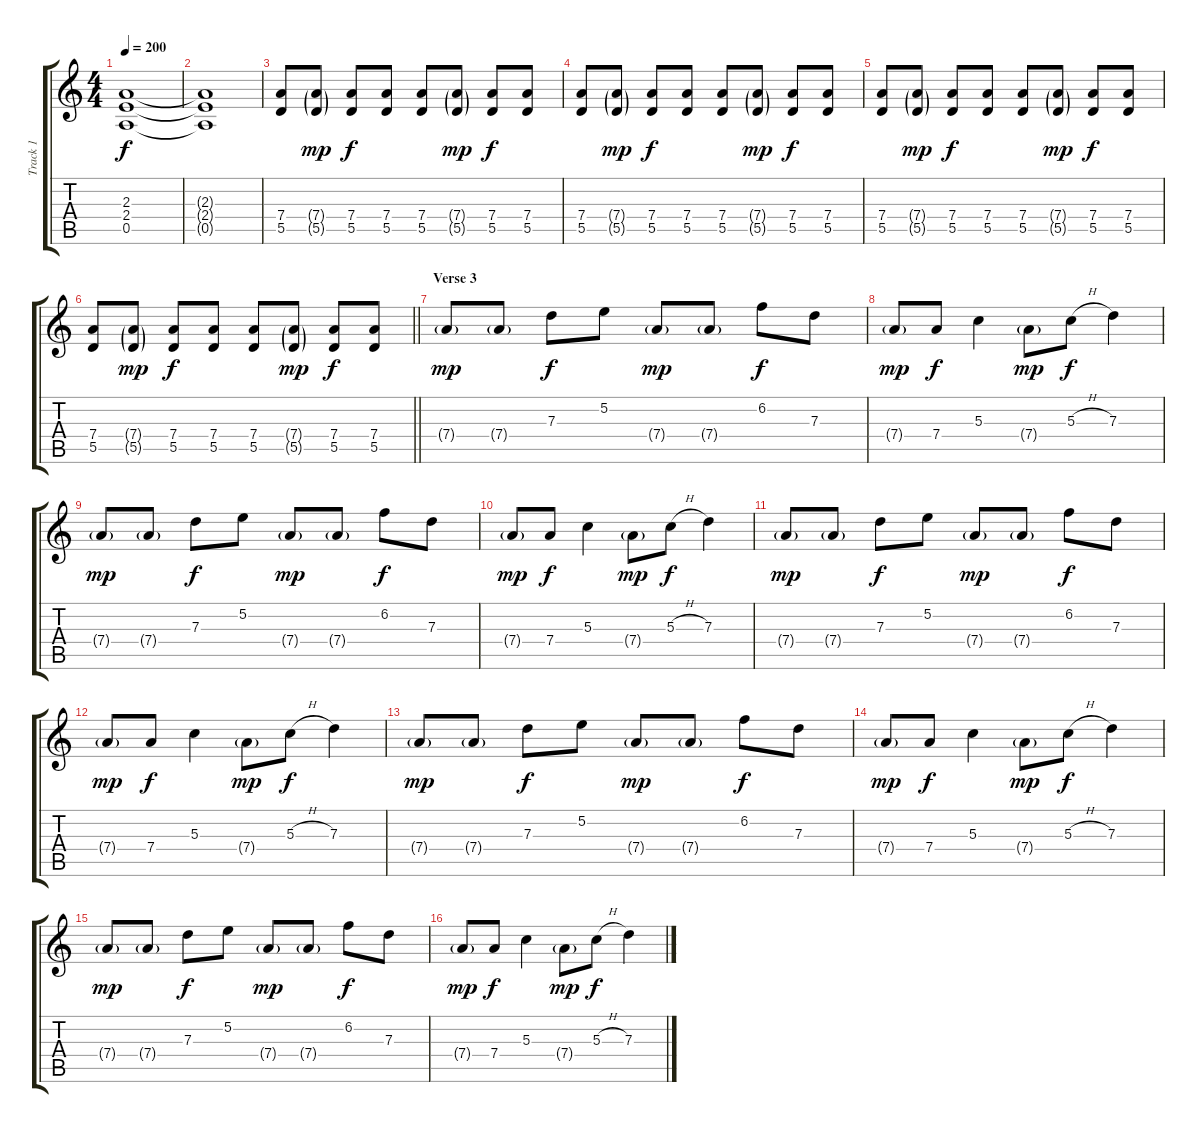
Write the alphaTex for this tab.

\track ("Track 1" "Track 1") {instrument distortionguitar}
\staff {score tabs}
\tuning (E4 B3 G3 D3 A2 E2) {hide}
\ts (4 4)
\tempo 200
\clef g2
\ks c
(2.3{t} 2.4{t} 0.5{t}).1{dy f} |
(2.3{t} 2.4{t} 0.5{t}).1 |
(7.4 5.5).8 (7.4{g} 5.5{g}).8{dy mp} (7.4 5.5).8{dy f} (7.4 5.5).8 (7.4 5.5).8 (7.4{g} 5.5{g}).8{dy mp} (7.4 5.5).8{dy f} (7.4 5.5).8 |
(7.4 5.5).8 (7.4{g} 5.5{g}).8{dy mp} (7.4 5.5).8{dy f} (7.4 5.5).8 (7.4 5.5).8 (7.4{g} 5.5{g}).8{dy mp} (7.4 5.5).8{dy f} (7.4 5.5).8 |
(7.4 5.5).8 (7.4{g} 5.5{g}).8{dy mp} (7.4 5.5).8{dy f} (7.4 5.5).8 (7.4 5.5).8 (7.4{g} 5.5{g}).8{dy mp} (7.4 5.5).8{dy f} (7.4 5.5).8 |
\barLineRight lightlight
(7.4 5.5).8 (7.4{g} 5.5{g}).8{dy mp} (7.4 5.5).8{dy f} (7.4 5.5).8 (7.4 5.5).8 (7.4{g} 5.5{g}).8{dy mp} (7.4 5.5).8{dy f} (7.4 5.5).8 |
\section ("" "Verse 3")
7.4{g}.8{dy mp} 7.4{g}.8 7.3.8{dy f} 5.2.8 7.4{g}.8{dy mp} 7.4{g}.8 6.2.8{dy f} 7.3.8 |
7.4{g}.8{dy mp} 7.4.8{dy f} 5.3.4 7.4{g}.8{dy mp} 5.3{h}.8{dy f} 7.3.4 |
7.4{g}.8{dy mp} 7.4{g}.8 7.3.8{dy f} 5.2.8 7.4{g}.8{dy mp} 7.4{g}.8 6.2.8{dy f} 7.3.8 |
7.4{g}.8{dy mp} 7.4.8{dy f} 5.3.4 7.4{g}.8{dy mp} 5.3{h}.8{dy f} 7.3.4 |
7.4{g}.8{dy mp} 7.4{g}.8 7.3.8{dy f} 5.2.8 7.4{g}.8{dy mp} 7.4{g}.8 6.2.8{dy f} 7.3.8 |
7.4{g}.8{dy mp} 7.4.8{dy f} 5.3.4 7.4{g}.8{dy mp} 5.3{h}.8{dy f} 7.3.4 |
7.4{g}.8{dy mp} 7.4{g}.8 7.3.8{dy f} 5.2.8 7.4{g}.8{dy mp} 7.4{g}.8 6.2.8{dy f} 7.3.8 |
7.4{g}.8{dy mp} 7.4.8{dy f} 5.3.4 7.4{g}.8{dy mp} 5.3{h}.8{dy f} 7.3.4 |
7.4{g}.8{dy mp} 7.4{g}.8 7.3.8{dy f} 5.2.8 7.4{g}.8{dy mp} 7.4{g}.8 6.2.8{dy f} 7.3.8 |
7.4{g}.8{dy mp} 7.4.8{dy f} 5.3.4 7.4{g}.8{dy mp} 5.3{h}.8{dy f} 7.3.4
